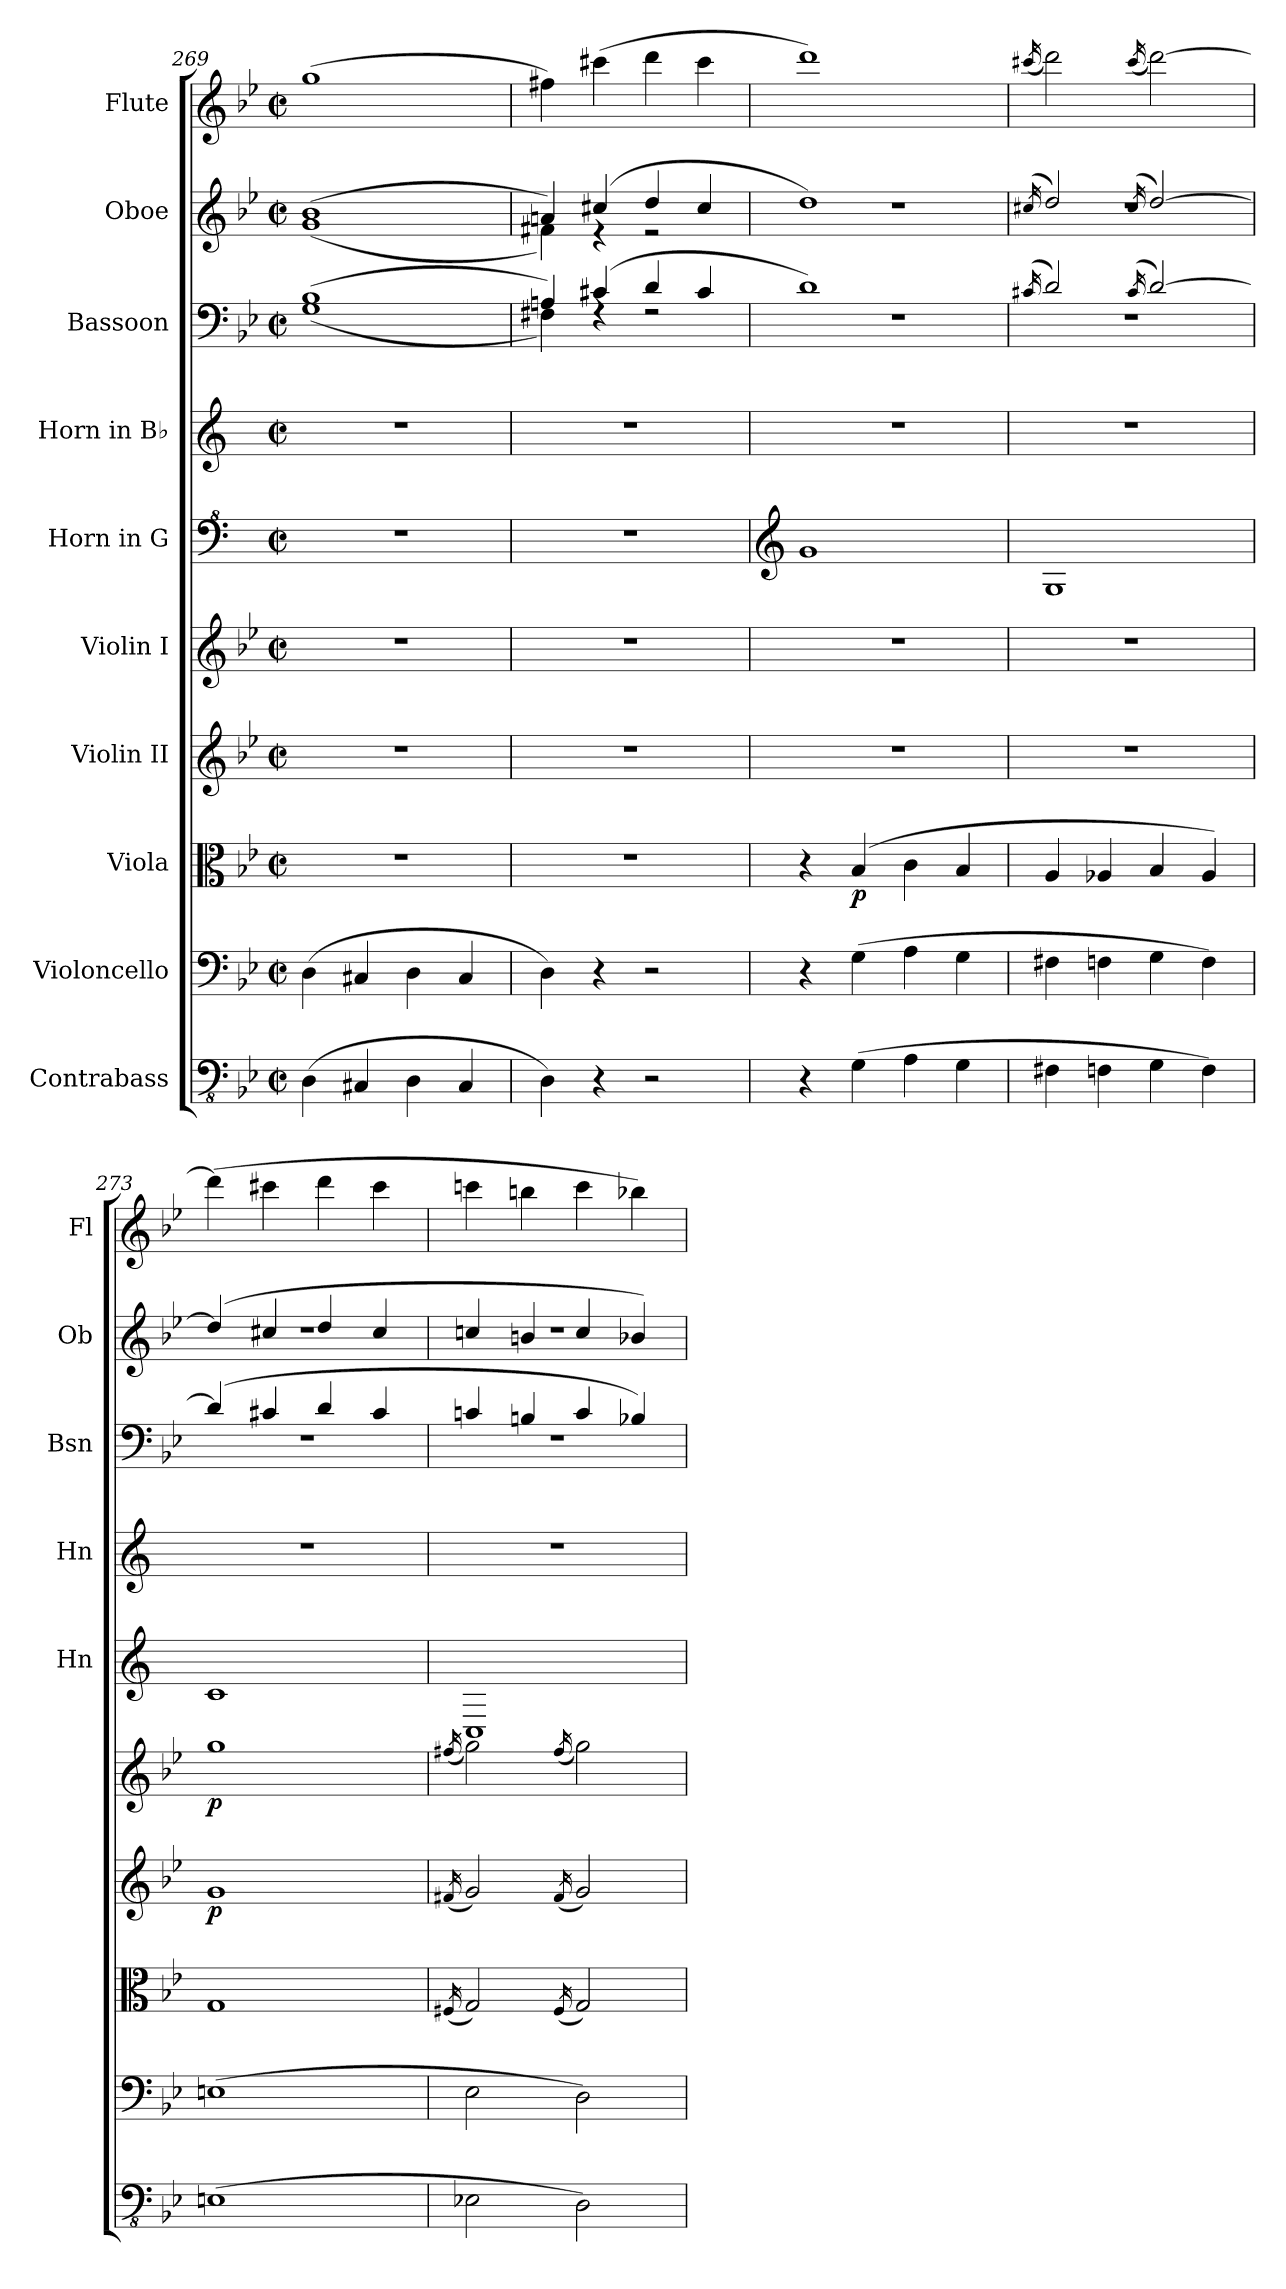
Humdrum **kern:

**kern	**kern	**kern	**dynam	**kern	**dynam	**kern	**dynam	**kern	**kern	**kern	**kern	**kern
*part10	*part9	*part8	*part8	*part7	*part7	*part6	*part6	*part5	*part4	*part3	*part2	*part1
*staff10	*staff9	*staff8	*staff8	*staff7	*staff7	*staff6	*staff6	*staff5	*staff4	*staff3	*staff2	*staff1
*I"Contrabass	*I"Violoncello	*I"Viola	*	*I"Violin II	*	*I"Violin I	*	*I"Horn in G	*I"Horn in B♭	*I"Bassoon	*I"Oboe	*I"Flute
*	*	*	*	*	*	*	*	*I'Hn	*I'Hn	*I'Bsn	*I'Ob	*I'Fl
*clefFv4	*clefF4	*clefC3	*	*clefG2	*	*clefG2	*	*clefF^4	*clefG2	*clefF4	*clefG2	*clefG2
*	*	*	*	*	*	*	*	*ITrd3c5	*ITrd1c2	*	*	*
*k[b-e-]	*k[b-e-]	*k[b-e-]	*	*k[b-e-]	*	*k[b-e-]	*	*k[f#]	*k[b-e-]	*k[b-e-]	*k[b-e-]	*k[b-e-]
*M2/2	*M2/2	*M2/2	*	*M2/2	*	*M2/2	*	*M2/2	*M2/2	*M2/2	*M2/2	*M2/2
*met(c|)	*met(c|)	*met(c|)	*	*met(c|)	*	*met(c|)	*	*met(c|)	*met(c|)	*met(c|)	*met(c|)	*met(c|)
=269	=269	=269	=269	=269	=269	=269	=269	=269	=269	=269	=269	=269
*	*	*	*	*	*	*	*	*	*	*^	*^	*
(>4DD\	(>4D\	1r	.	1r	.	1r	.	1r	1r	(>1B-	(<1G	(>1b-	(<1g	(>1gg
4CC#X/	4C#X/	.	.	.	.	.	.	.	.	.	.	.	.	.
4DD\	4D\	.	.	.	.	.	.	.	.	.	.	.	.	.
4CC#/	4C#/	.	.	.	.	.	.	.	.	.	.	.	.	.
=270	=270	=270	=270	=270	=270	=270	=270	=270	=270	=270	=270	=270	=270	=270
4DD\)	4D\)	1r	.	1r	.	1r	.	1r	1r	4An/)	4F#X\)	4an/)	4f#X\)	4ff#X\)
4r	4r	.	.	.	.	.	.	.	.	(>4c#X/	4rF	(>4cc#X/	4r	(>4ccc#X\
2r	2r	.	.	.	.	.	.	.	.	4d/	2rF	4dd/	2r	4ddd\
.	.	.	.	.	.	.	.	.	.	4c#/	.	4cc#/	.	4ccc#\
=271	=271	=271	=271	=271	=271	=271	=271	=271	=271	=271	=271	=271	=271	=271
*	*	*	*	*	*	*	*	*clefG2	*	*	*	*	*	*
4r	4r	4r	.	1r	.	1r	.	1d	1r	1d)	1rF	1dd)	1rdd	1ddd)
!	!	!	!LO:DY:b	!	!	!	!	!	!	!	!	!	!	!
(>4GG\	(>4G\	(>4B-/	p	.	.	.	.	.	.	.	.	.	.	.
4AA\	4A\	4c\	.	.	.	.	.	.	.	.	.	.	.	.
4GG\	4G\	4B-/	.	.	.	.	.	.	.	.	.	.	.	.
=272	=272	=272	=272	=272	=272	=272	=272	=272	=272	=272	=272	=272	=272	=272
.	.	.	.	.	.	.	.	.	.	(<16qc#X/	.	(<16qcc#X/	.	(<16qccc#X/
4FF#X\	4F#X\	4A/	.	1r	.	1r	.	1D	1r	2d/)	1rF	2dd/)	1rdd	2ddd\)
4FFn\	4Fn\	4A-X/	.	.	.	.	.	.	.	.	.	.	.	.
.	.	.	.	.	.	.	.	.	.	(<16qc#/	.	(<16qcc#/	.	(<16qccc#/
4GG\	4G\	4B-/	.	.	.	.	.	.	.	[2d/)	.	[2dd/)	.	[2ddd\)
4FF\)	4F\)	4A-/)	.	.	.	.	.	.	.	.	.	.	.	.
=273	=273	=273	=273	=273	=273	=273	=273	=273	=273	=273	=273	=273	=273	=273
!	!	!	!	!	!LO:DY:b	!	!LO:DY:b	!	!	!	!	!	!	!
(>1EEn	(>1En	1G	.	1g	p	1gg	p	1G	1r	(>4d/]	1rF	(>4dd/]	1rdd	(>4ddd\]
.	.	.	.	.	.	.	.	.	.	4c#X/	.	4cc#X/	.	4ccc#X\
.	.	.	.	.	.	.	.	.	.	4d/	.	4dd/	.	4ddd\
.	.	.	.	.	.	.	.	.	.	4c#/	.	4cc#/	.	4ccc#\
=274	=274	=274	=274	=274	=274	=274	=274	=274	=274	=274	=274	=274	=274	=274
.	.	(<16qF#X/	.	(<16qf#X/	.	(<16qff#X/	.	.	.	.	.	.	.	.
*	*	*	*	*	*	*	*	*clefF^4	*	*	*	*	*	*
2EE-X\	2E-\	2G/)	.	2g/)	.	2gg\)	.	1GG	1r	4cn/	1rF	4ccn/	1rdd	4cccn\
.	.	.	.	.	.	.	.	.	.	4Bn/	.	4bn/	.	4bbn\
.	.	(<16qF#/	.	(<16qf#/	.	(<16qff#/	.	.	.	.	.	.	.	.
2DD\)	2D\)	2G/)	.	2g/)	.	2gg\)	.	.	.	4c/	.	4cc/	.	4ccc\
.	.	.	.	.	.	.	.	.	.	4B-X/)	.	4b-X/)	.	4bb-X\)
*	*	*	*	*	*	*	*	*	*	*v	*v	*	*	*
*	*	*	*	*	*	*	*	*	*	*	*v	*v	*
=	=	=	=	=	=	=	=	=	=	=	=	=
*-	*-	*-	*-	*-	*-	*-	*-	*-	*-	*-	*-	*-
